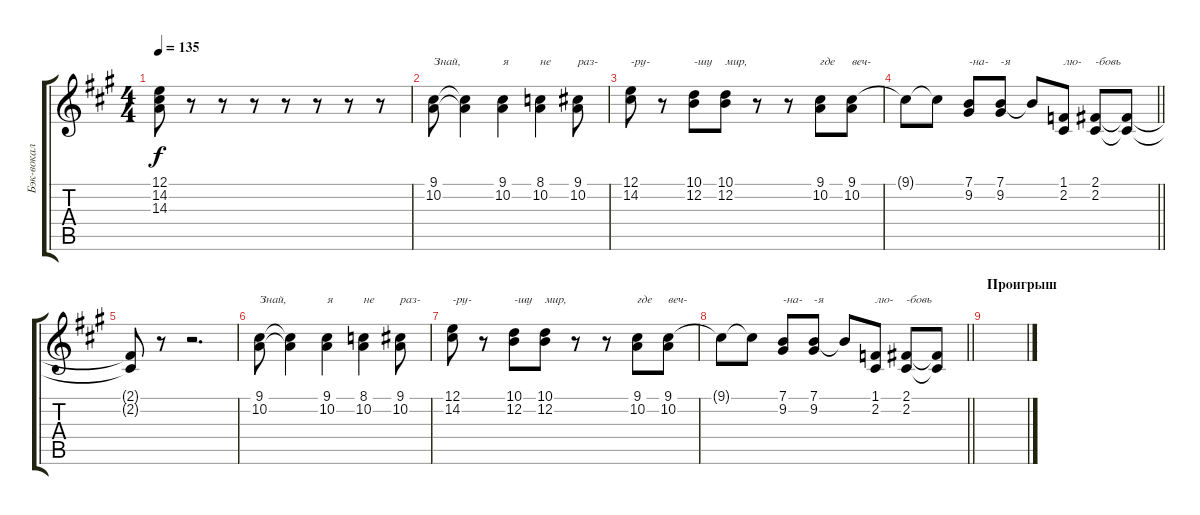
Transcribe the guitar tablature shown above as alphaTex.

\track ("Бэк-вокал" "Бэк-вокал") {instrument pad4choir}
\staff {score tabs}
\tuning (E4 B3 G3 D3 A2 E2) {hide}
\ts (4 4)
\tempo 135
\clef g2
\ks f#minor
(12.1{t} 14.2{t} 14.3{t}).8{dy f} r.8 r.8 r.8 r.8 r.8 r.8 r.8 |
(9.1 10.2).8{txt "Знай,"} (9.1{t} 10.2{t}).4 (9.1 10.2).4{txt "я"} (8.1 10.2).4{txt "не"} (9.1 10.2).8{txt "раз-"} |
(12.1 14.2).8{txt "-ру-"} r.8 (10.1 12.2).8{txt "-шу"} (10.1 12.2).8{txt "мир,"} r.8 r.8 (9.1 10.2).8{txt "где"} (9.1 10.2).8{txt "веч-"} |
\barLineRight lightlight
9.1{t}.8 9.1{t}.8 (7.1 9.2).8{txt "-на-"} (7.1 9.2).8{txt "-я"} 7.1{t}.8 (1.1 2.2).8{txt "лю-"} (2.1 2.2).8{txt "-бовь"} (2.1{t} 2.2{t}).8 |
(2.1{t} 2.2{t}).8 r.8 r.2{d} |
(9.1 10.2).8{txt "Знай,"} (9.1{t} 10.2{t}).4 (9.1 10.2).4{txt "я"} (8.1 10.2).4{txt "не"} (9.1 10.2).8{txt "раз-"} |
(12.1 14.2).8{txt "-ру-"} r.8 (10.1 12.2).8{txt "-шу"} (10.1 12.2).8{txt "мир,"} r.8 r.8 (9.1 10.2).8{txt "где"} (9.1 10.2).8{txt "веч-"} |
\barLineRight lightlight
9.1{t}.8 9.1{t}.8 (7.1 9.2).8{txt "-на-"} (7.1 9.2).8{txt "-я"} 7.1{t}.8 (1.1 2.2).8{txt "лю-"} (2.1 2.2).8{txt "-бовь"} (2.1{t} 2.2{t}).8 |
\section ("" "Проигрыш")
